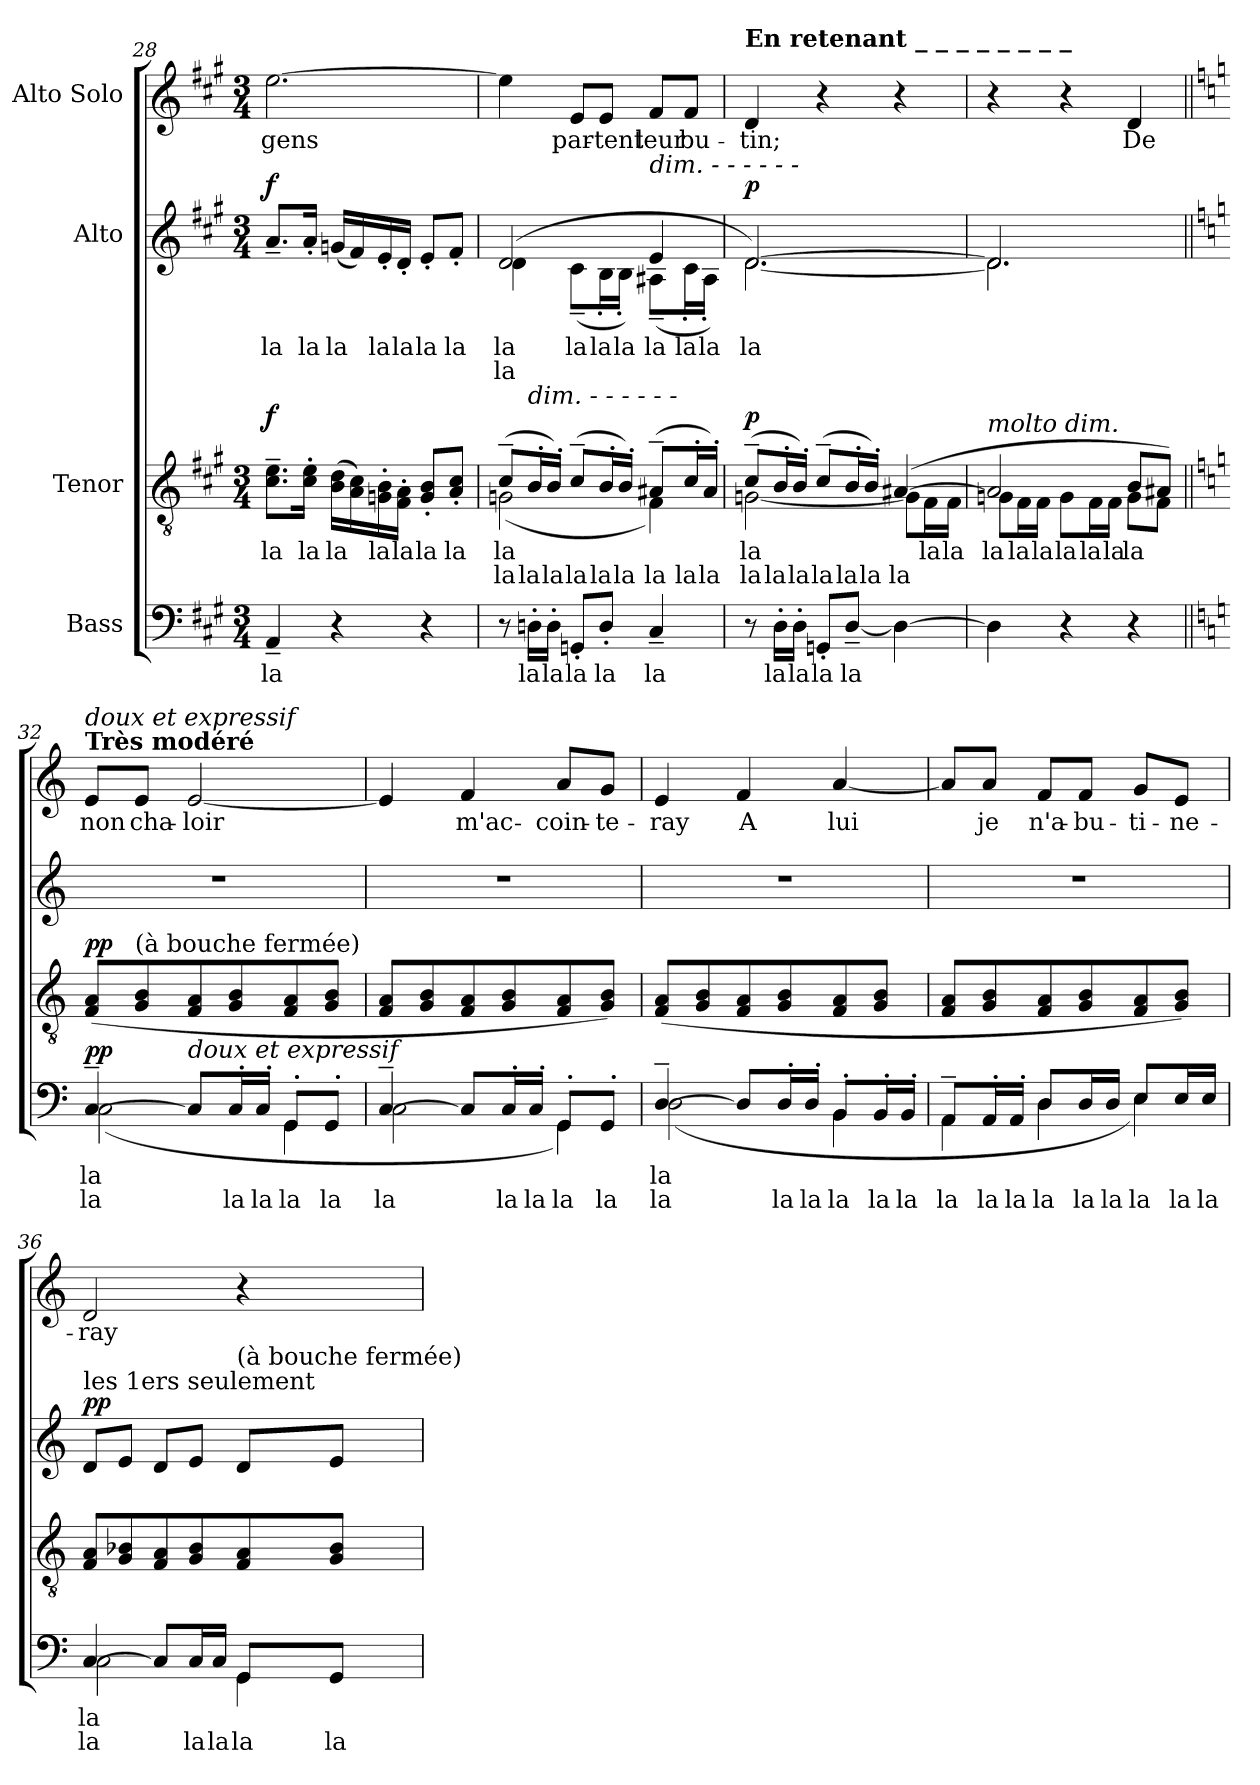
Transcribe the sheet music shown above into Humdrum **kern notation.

**kern	**text	**text	**dynam	**kern	**text	**text	**dynam	**kern	**text	**text	**dynam	**kern	**text
*part4	*part4	*part4	*part4	*part3	*part3	*part3	*part3	*part2	*part2	*part2	*part2	*part1	*part1
*staff4	*staff4	*staff4	*staff4	*staff3	*staff3	*staff3	*staff3	*staff2	*staff2	*staff2	*staff2	*staff1	*staff1
*I"Bass	*	*	*	*I"Tenor	*	*	*	*I"Alto	*	*	*	*I"Alto Solo	*
*clefF4	*	*	*	*clefGv2	*	*	*	*clefG2	*	*	*	*clefG2	*
*k[f#c#g#]	*	*	*	*k[f#c#g#]	*	*	*	*k[f#c#g#]	*	*	*	*k[f#c#g#]	*
*A:	*	*	*	*A:	*	*	*	*A:	*	*	*	*A:	*
*M3/4	*	*	*	*M3/4	*	*	*	*M3/4	*	*	*	*M3/4	*
=28	=28	=28	=28	=28	=28	=28	=28	=28	=28	=28	=28	=28	=28
!	!LO:LY:b	!	!	!	!LO:LY:b	!	!LO:DY:b	!	!LO:LY:b	!	!LO:DY:b	!	!LO:LY:b
4AA~/	la	.	.	8.c#\~ 8.e\~L	la	.	f	8.a~/L	la	.	f	[2.ee\	gens
!	!	!	!	!	!LO:LY:b	!	!	!	!LO:LY:b	!	!	!	!
.	.	.	.	16c#\' 16e\'Jk	la	.	.	16a'/Jk	la	.	.	.	.
!	!	!	!	!	!LO:LY:b	!	!	!	!LO:LY:b	!	!	!	!
4r	.	.	.	(>16B\ 16d\LL	la	.	.	(<16gn/LL	la	.	.	.	.
.	.	.	.	16A\ 16c#\)	.	.	.	16f#/)	.	.	.	.	.
!	!	!	!	!	!LO:LY:b	!	!	!	!LO:LY:b	!	!	!	!
.	.	.	.	16Gn\' 16B\'	la	.	.	16e'/	la	.	.	.	.
!	!	!	!	!	!LO:LY:b	!	!	!	!LO:LY:b	!	!	!	!
.	.	.	.	16F#\' 16A\'JJ	la	.	.	16d'/JJ	la	.	.	.	.
!	!	!	!	!	!LO:LY:b	!	!	!	!LO:LY:b	!	!	!	!
4r	.	.	.	8G/' 8B/'L	la	.	.	8e'/L	la	.	.	.	.
!	!	!	!	!	!LO:LY:b	!	!	!	!LO:LY:b	!	!	!	!
.	.	.	.	8A/' 8c#/'J	la	.	.	8f#'/J	la	.	.	.	.
!!LO:PB:g=z
=29	=29	=29	=29	=29	=29	=29	=29	=29	=29	=29	=29	=29	=29
!	!	!	!	!	!	!LO:LY:b	!	!	!	!	!	!	!
*	*	*	*	*^	*	*	*	*	*	*	*	*	*
!	!	!	!	!	!	!LO:LY:b	!	!	!	!	!LO:LY:b	!	!	!
*	*	*	*	*	*	*	*	*	*^	*	*	*	*	*
!	!	!	!	!	!	!	!	!	!	!	!LO:LY:b	!	!	!	!
8r	.	.	.	(>8c#~/L	(<2Gn\	la	la	.	(>2d/	4d\	la	la	.	4ee\]	.
!	!	!	!	!LO:TX:a:i:t=dim.   -       -       -       -       -       -	!	!	!	!	!	!	!	!	!	!	!
!	!LO:LY:b	!	!	!	!	!	!LO:LY:b	!	!	!	!	!	!	!	!
16Dn'\LL	la	.	.	16B'/L	.	.	la	.	.	.	.	.	.	.	.
!	!LO:LY:b	!	!	!	!	!	!LO:LY:b	!	!	!	!	!	!	!	!
16D'\JJ	la	.	.	16B'/JJ)	.	.	la	.	.	.	.	.	.	.	.
!	!LO:LY:b	!	!	!	!	!	!LO:LY:b	!	!	!	!LO:LY:b	!	!	!	!LO:LY:b
8GGn'/L	la	.	.	(>8c#~/L	.	.	la	.	.	(<8c#~\L	la	.	.	8e/L	par-
!	!LO:LY:b	!	!	!	!	!	!LO:LY:b	!	!	!	!LO:LY:b	!	!	!	!LO:LY:b
8D'/J	la	.	.	16B'/L	.	.	la	.	.	16B'\L	la	.	.	8e/J	-tent
!	!	!	!	!	!	!	!LO:LY:b	!	!	!	!LO:LY:b	!	!	!	!
.	.	.	.	16B'/JJ)	.	.	la	.	.	16B'\JJ)	la	.	.	.	.
!	!	!	!	!	!	!	!	!	!LO:TX:a:i:t=dim.   -       -       -       -       -       -	!	!	!	!	!	!
!	!LO:LY:b	!	!	!	!	!	!LO:LY:b	!	!	!	!LO:LY:b	!	!	!	!LO:LY:b
4C#~/	la	.	.	(>8A#X~/L	4F#\)	.	la	.	4e/	(<8A#X~\L	la	.	.	8f#/L	leur
!	!	!	!	!	!	!	!LO:LY:b	!	!	!	!LO:LY:b	!	!	!	!LO:LY:b
.	.	.	.	16c#'/L	.	.	la	.	.	16c#'\L	la	.	.	8f#/J	bu-
!	!	!	!	!	!	!	!LO:LY:b	!	!	!	!LO:LY:b	!	!	!	!
.	.	.	.	16A#'/JJ)	.	.	la	.	.	16A#'\JJ)	la	.	.	.	.
=30	=30	=30	=30	=30	=30	=30	=30	=30	=30	=30	=30	=30	=30	=30	=30
!	!	!	!	!	!	!	!	!	!	!	!	!	!	!LO:TX:a:B:t=En retenant     _          _          _          _          _          _          _          _	!
!	!	!	!	!	!	!	!LO:LY:b	!	!	!	!	!	!	!	!
!	!	!	!	!	!	!LO:LY:b	!	!LO:DY:b	!	!	!LO:LY:b	!	!LO:DY:b	!	!LO:LY:b
8r	.	.	.	(>8c#~/L	[2Gn\	la	la	p	[2.d/)	[2.d\	la	.	p	4d/	-tin;
!	!LO:LY:b	!	!	!	!	!	!LO:LY:b	!	!	!	!	!	!	!	!
16D'\LL	la	.	.	16B'/L	.	.	la	.	.	.	.	.	.	.	.
!	!LO:LY:b	!	!	!	!	!	!LO:LY:b	!	!	!	!	!	!	!	!
16D'\JJ	la	.	.	16B'/JJ)	.	.	la	.	.	.	.	.	.	.	.
!	!LO:LY:b	!	!	!	!	!	!LO:LY:b	!	!	!	!	!	!	!	!
8GGn'/L	la	.	.	(>8c#~/L	.	.	la	.	.	.	.	.	.	4r	.
!	!LO:LY:b	!	!	!	!	!	!LO:LY:b	!	!	!	!	!	!	!	!
[8D~/J	la	.	.	16B'/L	.	.	la	.	.	.	.	.	.	.	.
!	!	!	!	!	!	!	!LO:LY:b	!	!	!	!	!	!	!	!
.	.	.	.	16B'/JJ)	.	.	la	.	.	.	.	.	.	.	.
!	!	!	!	!	!	!	!LO:LY:b	!	!	!	!	!	!	!	!
4D\_	.	.	.	(>[4A#X/	8G\L]	.	la	.	.	.	.	.	.	4r	.
!	!	!	!	!	!	!LO:LY:b	!	!	!	!	!	!	!	!	!
.	.	.	.	.	16F#\L	la	.	.	.	.	.	.	.	.	.
!	!	!	!	!	!	!LO:LY:b	!	!	!	!	!	!	!	!	!
.	.	.	.	.	16F#\JJ	la	.	.	.	.	.	.	.	.	.
=31	=31	=31	=31	=31	=31	=31	=31	=31	=31	=31	=31	=31	=31	=31	=31
!	!	!	!	!LO:TX:a:i:t=molto dim.	!	!	!	!	!	!	!	!	!	!	!
!	!	!	!	!	!	!LO:LY:b	!	!	!	!	!	!	!	!	!
4D\]	.	.	.	2A#/]	8Gn\L	la	.	.	2.d/]	2.d\]	.	.	.	4r	.
!	!	!	!	!	!	!LO:LY:b	!	!	!	!	!	!	!	!	!
.	.	.	.	.	16F#\L	la	.	.	.	.	.	.	.	.	.
!	!	!	!	!	!	!LO:LY:b	!	!	!	!	!	!	!	!	!
.	.	.	.	.	16F#\JJ	la	.	.	.	.	.	.	.	.	.
!	!	!	!	!	!	!LO:LY:b	!	!	!	!	!	!	!	!	!
4r	.	.	.	.	8G\L	la	.	.	.	.	.	.	.	4r	.
!	!	!	!	!	!	!LO:LY:b	!	!	!	!	!	!	!	!	!
.	.	.	.	.	16F#\L	la	.	.	.	.	.	.	.	.	.
!	!	!	!	!	!	!LO:LY:b	!	!	!	!	!	!	!	!	!
.	.	.	.	.	16F#\JJ	la	.	.	.	.	.	.	.	.	.
!	!	!	!	!	!	!LO:LY:b	!	!	!	!	!	!	!	!	!LO:LY:b
4r	.	.	.	8B/L	8G\L	la	.	.	.	.	.	.	.	4d/	De
.	.	.	.	8A#X/J)	8F#\J	.	.	.	.	.	.	.	.	.	.
*	*	*	*	*v	*v	*	*	*	*	*	*	*	*	*	*
*	*	*	*	*	*	*	*	*v	*v	*	*	*	*	*
!!LO:LB:g=z
=32||	=32||	=32||	=32||	=32||	=32||	=32||	=32||	=32||	=32||	=32||	=32||	=32||	=32||
*k[]	*	*	*	*k[]	*	*	*	*k[]	*	*	*	*k[]	*
*C:	*	*	*	*C:	*	*	*	*C:	*	*	*	*C:	*
*	*	*	*	*^	*	*	*	*	*	*	*	*	*
!	!	!	!	!	!	!	!	!	!	!	!	!	!LO:TX:a:B:t=Très modéré	!
!	!	!	!	!	!	!	!	!	!	!	!	!	!LO:TX:a:i:t=doux et expressif	!
!	!LO:LY:b	!LO:LY:b	!LO:DY:b	!	!	!	!	!LO:DY:b	!	!	!	!	!	!LO:LY:b
*^	*	*	*	*v	*v	*	*	*	*	*	*	*	*	*
[4C~/	(<2C\	la	la	pp	(>8F/ 8A/L	.	.	pp	2.r	.	.	.	8e/L	non
!	!	!	!	!	!LO:TX:a:t=(à bouche fermée)	!	!	!	!	!	!	!	!	!
!	!	!	!	!	!	!	!	!	!	!	!	!	!	!LO:LY:b
.	.	.	.	.	8G/ 8B/	.	.	.	.	.	.	.	8e/J	cha-
!LO:TX:a:i:t=doux et expressif	!	!	!	!	!	!	!	!	!	!	!	!	!	!
!	!	!	!	!	!	!	!	!	!	!	!	!	!	!LO:LY:b
8C/L]	.	.	.	.	8F/ 8A/	.	.	.	.	.	.	.	[2e/	-loir
!	!	!	!LO:LY:b	!	!	!	!	!	!	!	!	!	!	!
16C'/L	.	.	la	.	8G/ 8B/	.	.	.	.	.	.	.	.	.
!	!	!	!LO:LY:b	!	!	!	!	!	!	!	!	!	!	!
16C'/JJ	.	.	la	.	.	.	.	.	.	.	.	.	.	.
!	!	!	!LO:LY:b	!	!	!	!	!	!	!	!	!	!	!
8GG'/L	4GG\	.	la	.	8F/ 8A/	.	.	.	.	.	.	.	.	.
!	!	!	!LO:LY:b	!	!	!	!	!	!	!	!	!	!	!
8GG'/J	.	.	la	.	8G/ 8B/J	.	.	.	.	.	.	.	.	.
=33	=33	=33	=33	=33	=33	=33	=33	=33	=33	=33	=33	=33	=33	=33
!	!	!	!LO:LY:b	!	!	!	!	!	!	!	!	!	!	!
[4C~/	2C\	.	la	.	8F/ 8A/L	.	.	.	2.r	.	.	.	4e/]	.
.	.	.	.	.	8G/ 8B/	.	.	.	.	.	.	.	.	.
!	!	!	!	!	!	!	!	!	!	!	!	!	!	!LO:LY:b
8C/L]	.	.	.	.	8F/ 8A/	.	.	.	.	.	.	.	4f/	m'ac-
!	!	!	!LO:LY:b	!	!	!	!	!	!	!	!	!	!	!
16C'/L	.	.	la	.	8G/ 8B/	.	.	.	.	.	.	.	.	.
!	!	!	!LO:LY:b	!	!	!	!	!	!	!	!	!	!	!
16C'/JJ	.	.	la	.	.	.	.	.	.	.	.	.	.	.
!	!	!	!LO:LY:b	!	!	!	!	!	!	!	!	!	!	!LO:LY:b
8GG'/L	4GG\)	.	la	.	8F/ 8A/	.	.	.	.	.	.	.	8a/L	-coin-
!	!	!	!LO:LY:b	!	!	!	!	!	!	!	!	!	!	!LO:LY:b
8GG'/J	.	.	la	.	8G/ 8B/J)	.	.	.	.	.	.	.	8g/J	-te-
=34	=34	=34	=34	=34	=34	=34	=34	=34	=34	=34	=34	=34	=34	=34
!	!	!LO:LY:b	!LO:LY:b	!	!	!	!	!	!	!	!	!	!	!LO:LY:b
[4D~/	(<2D\	la	la	.	(>8F/ 8A/L	.	.	.	2.r	.	.	.	4e/	-ray
.	.	.	.	.	8G/ 8B/	.	.	.	.	.	.	.	.	.
!	!	!	!	!	!	!	!	!	!	!	!	!	!	!LO:LY:b
8D/L]	.	.	.	.	8F/ 8A/	.	.	.	.	.	.	.	4f/	A
!	!	!	!LO:LY:b	!	!	!	!	!	!	!	!	!	!	!
16D'/L	.	.	la	.	8G/ 8B/	.	.	.	.	.	.	.	.	.
!	!	!	!LO:LY:b	!	!	!	!	!	!	!	!	!	!	!
16D'/JJ	.	.	la	.	.	.	.	.	.	.	.	.	.	.
!	!	!	!LO:LY:b	!	!	!	!	!	!	!	!	!	!	!LO:LY:b
8BB'/L	4BB\	.	la	.	8F/ 8A/	.	.	.	.	.	.	.	[4a/	lui
!	!	!	!LO:LY:b	!	!	!	!	!	!	!	!	!	!	!
16BB'/L	.	.	la	.	8G/ 8B/J	.	.	.	.	.	.	.	.	.
!	!	!	!LO:LY:b	!	!	!	!	!	!	!	!	!	!	!
16BB'/JJ	.	.	la	.	.	.	.	.	.	.	.	.	.	.
=35	=35	=35	=35	=35	=35	=35	=35	=35	=35	=35	=35	=35	=35	=35
!	!	!	!LO:LY:b	!	!	!	!	!	!	!	!	!	!	!
8AA~/L	4AA\	.	la	.	8F/ 8A/L	.	.	.	2.r	.	.	.	8a/L]	.
!	!	!	!LO:LY:b	!	!	!	!	!	!	!	!	!	!	!LO:LY:b
16AA'/L	.	.	la	.	8G/ 8B/	.	.	.	.	.	.	.	8a/J	je
!	!	!	!LO:LY:b	!	!	!	!	!	!	!	!	!	!	!
16AA'/JJ	.	.	la	.	.	.	.	.	.	.	.	.	.	.
!	!	!	!LO:LY:b	!	!	!	!	!	!	!	!	!	!	!LO:LY:b
8D/L	4D\	.	la	.	8F/ 8A/	.	.	.	.	.	.	.	8f/L	n'a-
!	!	!	!LO:LY:b	!	!	!	!	!	!	!	!	!	!	!LO:LY:b
16D/L	.	.	la	.	8G/ 8B/	.	.	.	.	.	.	.	8f/J	-bu-
!	!	!	!LO:LY:b	!	!	!	!	!	!	!	!	!	!	!
16D/JJ	.	.	la	.	.	.	.	.	.	.	.	.	.	.
!	!	!	!LO:LY:b	!	!	!	!	!	!	!	!	!	!	!LO:LY:b
8E/L	4E\)	.	la	.	8F/ 8A/	.	.	.	.	.	.	.	8g/L	-ti-
!	!	!	!LO:LY:b	!	!	!	!	!	!	!	!	!	!	!LO:LY:b
16E/L	.	.	la	.	8G/ 8B/J)	.	.	.	.	.	.	.	8e/J	-ne-
!	!	!	!LO:LY:b	!	!	!	!	!	!	!	!	!	!	!
16E/JJ	.	.	la	.	.	.	.	.	.	.	.	.	.	.
!!LO:PB:g=z
=36	=36	=36	=36	=36	=36	=36	=36	=36	=36	=36	=36	=36	=36	=36
!	!	!	!	!	!	!	!	!	!LO:TX:a:t=les 1ers seulement	!	!	!	!	!
!	!	!LO:LY:b	!LO:LY:b	!	!	!	!	!	!	!	!	!LO:DY:b	!	!LO:LY:b
[4C/	2C\	la	la	.	8F/ 8A/L	.	.	.	8d/L	.	.	pp	2d/	-ray
.	.	.	.	.	8G/ 8B-X/	.	.	.	8e/J	.	.	.	.	.
8C/L]	.	.	.	.	8F/ 8A/	.	.	.	8d/L	.	.	.	.	.
!	!	!	!LO:LY:b	!	!	!	!	!	!	!	!	!	!	!
16C/L	.	.	la	.	8G/ 8B-/	.	.	.	8e/J	.	.	.	.	.
!	!	!	!LO:LY:b	!	!	!	!	!	!	!	!	!	!	!
16C/JJ	.	.	la	.	.	.	.	.	.	.	.	.	.	.
!	!	!	!	!	!	!	!	!	!LO:TX:a:t=(à bouche fermée)	!	!	!	!	!
!	!	!	!LO:LY:b	!	!	!	!	!	!	!	!	!	!	!
8GG/L	4GG\	.	la	.	8F/ 8A/	.	.	.	8d/L	.	.	.	4r	.
!	!	!	!LO:LY:b	!	!	!	!	!	!	!	!	!	!	!
8GG/J	.	.	la	.	8G/ 8B-/J	.	.	.	8e/J	.	.	.	.	.
*v	*v	*	*	*	*	*	*	*	*	*	*	*	*	*
=	=	=	=	=	=	=	=	=	=	=	=	=	=
*-	*-	*-	*-	*-	*-	*-	*-	*-	*-	*-	*-	*-	*-
